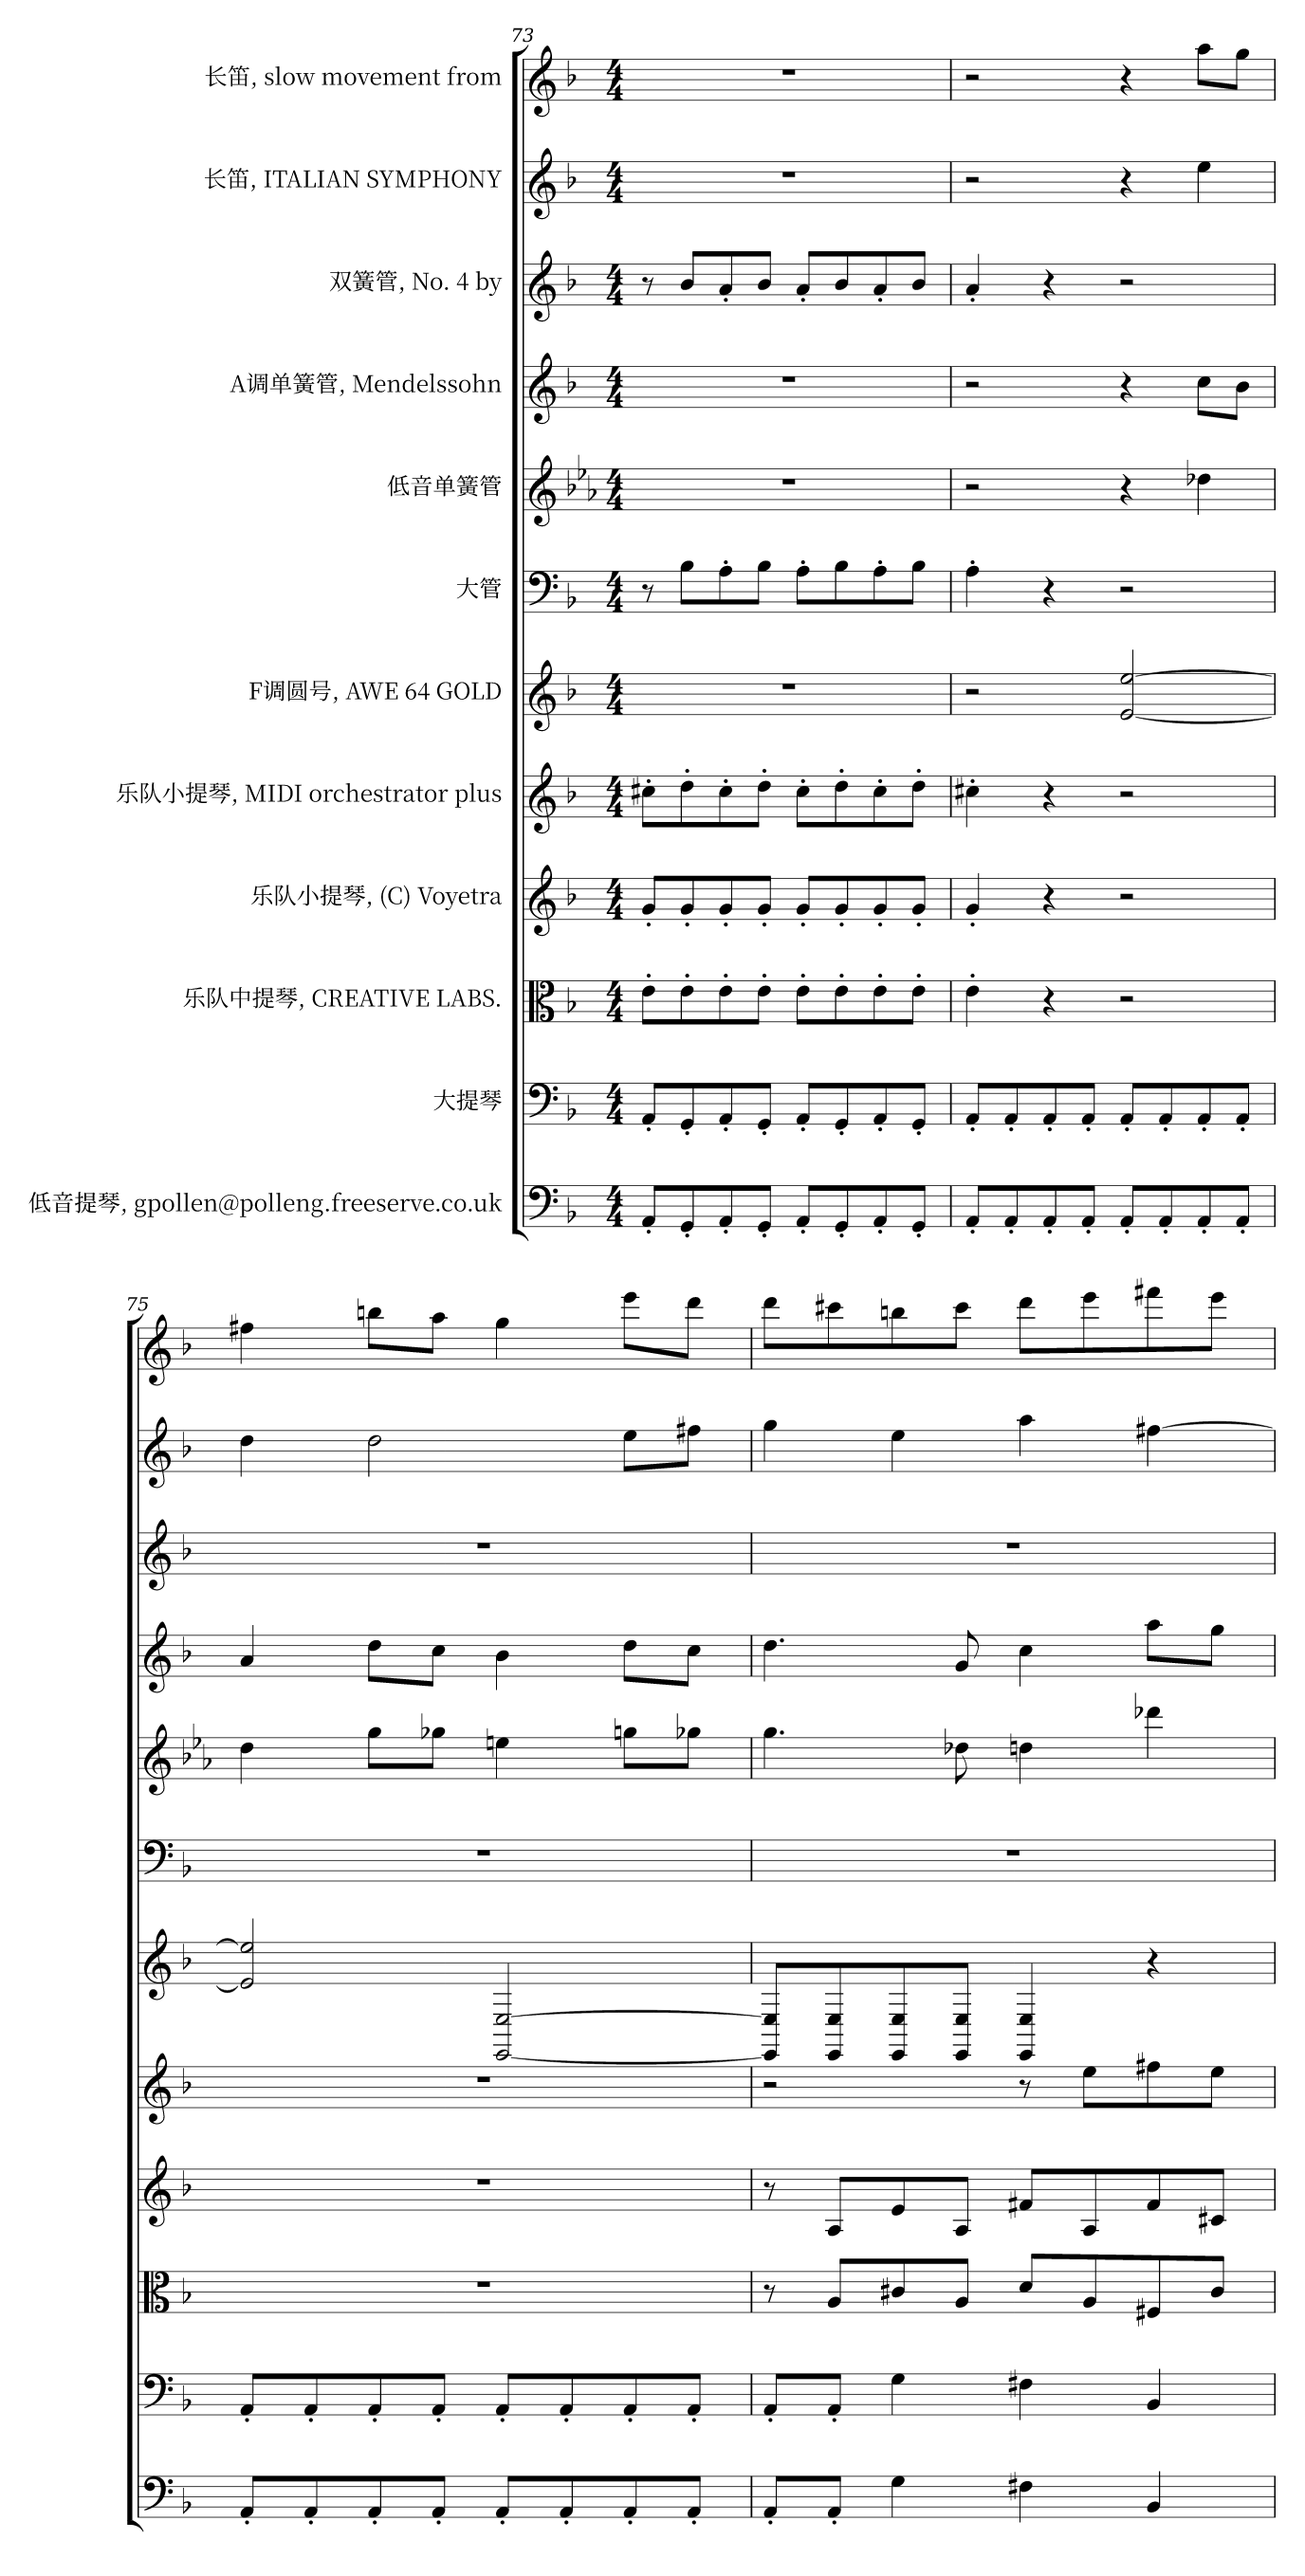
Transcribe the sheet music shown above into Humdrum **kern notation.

**kern	**kern	**kern	**kern	**kern	**kern	**kern	**kern	**kern	**kern	**kern	**kern
*part12	*part11	*part10	*part9	*part8	*part7	*part6	*part5	*part4	*part3	*part2	*part1
*staff12	*staff11	*staff10	*staff9	*staff8	*staff7	*staff6	*staff5	*staff4	*staff3	*staff2	*staff1
*I"低音提琴, gpollen@polleng.freeserve.co.uk	*I"大提琴	*I"乐队中提琴, CREATIVE LABS.	*I"乐队小提琴, (C) Voyetra	*I"乐队小提琴, MIDI orchestrator plus	*I"F调圆号, AWE 64 GOLD	*I"大管	*I"低音单簧管	*I"A调单簧管, Mendelssohn	*I"双簧管, No. 4 by	*I"长笛, ITALIAN SYMPHONY	*I"长笛, slow movement from
!!LO:PB:g=z
*clefF4	*clefF4	*clefC3	*clefG2	*clefG2	*clefG2	*clefF4	*clefG2	*clefG2	*clefG2	*clefG2	*clefG2
*ITrd7c12	*	*	*	*	*ITrd4c7	*	*ITrd8c14	*ITrd2c3	*	*	*
*k[b-]	*k[b-]	*k[b-]	*k[b-]	*k[b-]	*k[b-e-]	*k[b-]	*k[b-e-a-]	*k[f#c#]	*k[b-]	*k[b-]	*k[b-]
*M4/4	*M4/4	*M4/4	*M4/4	*M4/4	*M4/4	*M4/4	*M4/4	*M4/4	*M4/4	*M4/4	*M4/4
=73	=73	=73	=73	=73	=73	=73	=73	=73	=73	=73	=73
8AAA'/L	8AA'/L	8e'\L	8g'/L	8cc#X'\L	1r	8r	1r	1r	8r	1r	1r
8GGG'/	8GG'/	8e'\	8g'/	8dd'\	.	8B-\L	.	.	8b-/L	.	.
8AAA'/	8AA'/	8e'\	8g'/	8cc#'\	.	8A'\	.	.	8a'/	.	.
8GGG'/J	8GG'/J	8e'\J	8g'/J	8dd'\J	.	8B-\J	.	.	8b-/J	.	.
8AAA'/L	8AA'/L	8e'\L	8g'/L	8cc#'\L	.	8A'\L	.	.	8a'/L	.	.
8GGG'/	8GG'/	8e'\	8g'/	8dd'\	.	8B-\	.	.	8b-/	.	.
8AAA'/	8AA'/	8e'\	8g'/	8cc#'\	.	8A'\	.	.	8a'/	.	.
8GGG'/J	8GG'/J	8e'\J	8g'/J	8dd'\J	.	8B-\J	.	.	8b-/J	.	.
=74	=74	=74	=74	=74	=74	=74	=74	=74	=74	=74	=74
*	*	*	*	*	*	*	*	*	*	*	*MM63
8AAA'/L	8AA'/L	4e'\	4g'/	4cc#X'\	2r	4A'\	2r	2r	4a'/	2r	2r
8AAA'/	8AA'/	.	.	.	.	.	.	.	.	.	.
8AAA'/	8AA'/	4r	4r	4r	.	4r	.	.	4r	.	.
8AAA'/J	8AA'/J	.	.	.	.	.	.	.	.	.	.
8AAA'/L	8AA'/L	2r	2r	2r	[2A/ [2a/	2r	4r	4r	2r	4r	4r
8AAA'/	8AA'/	.	.	.	.	.	.	.	.	.	.
*	*	*	*	*	*	*	*	*	*	*	*MM60
8AAA'/	8AA'/	.	.	.	.	.	4d-X\	8a\L	.	4ee\	8aa\L
8AAA'/J	8AA'/J	.	.	.	.	.	.	8g\J	.	.	8gg\J
=75	=75	=75	=75	=75	=75	=75	=75	=75	=75	=75	=75
8AAA'/L	8AA'/L	1r	1r	1r	2A/] 2a/]	1r	4d\	4f#/	1r	4dd\	4ff#X\
8AAA'/	8AA'/	.	.	.	.	.	.	.	.	.	.
8AAA'/	8AA'/	.	.	.	.	.	8g\L	8b\L	.	2dd\	8bbn\L
8AAA'/J	8AA'/J	.	.	.	.	.	8g-X\J	8a\J	.	.	8aa\J
8AAA'/L	8AA'/L	.	.	.	[2AAA/ [2AA/	.	4en\	4g\	.	.	4gg\
8AAA'/	8AA'/	.	.	.	.	.	.	.	.	.	.
8AAA'/	8AA'/	.	.	.	.	.	8gn\L	8b\L	.	8ee\L	8eee\L
8AAA'/J	8AA'/J	.	.	.	.	.	8g-X\J	8a\J	.	8ff#X\J	8ddd\J
=76	=76	=76	=76	=76	=76	=76	=76	=76	=76	=76	=76
8AAA'/L	8AA'/L	8r	8r	2r	8AAA/] 8AA/]L	1r	4.g\	4.b\	1r	4gg\	8ddd\L
8AAA'/J	8AA'/J	8A/L	8A/L	.	8AAA/ 8AA/	.	.	.	.	.	8ccc#X\
4GG\	4G\	8c#X/	8e/	.	8AAA/ 8AA/	.	.	.	.	4ee\	8bbn\
.	.	8A/J	8A/J	.	8AAA/ 8AA/J	.	8d-X\	8e/	.	.	8ccc#\J
*	*	*	*	*	*	*	*	*	*	*	*MM56
4FF#X\	4F#X\	8d/L	8f#X/L	8r	4AAA/ 4AA/	.	4dn\	4a\	.	4aa\	8ddd\L
.	.	8A/	8A/	8ee\L	.	.	.	.	.	.	8eee\
4BBB-/	4BB-/	8F#X/	8f#/	8ff#X\	4r	.	4dd-X\	8ff#\L	.	[4ff#X\	8fff#X\
.	.	8c#/J	8c#X/J	8ee\J	.	.	.	8ee\J	.	.	8eee\J
=	=	=	=	=	=	=	=	=	=	=	=
*-	*-	*-	*-	*-	*-	*-	*-	*-	*-	*-	*-
